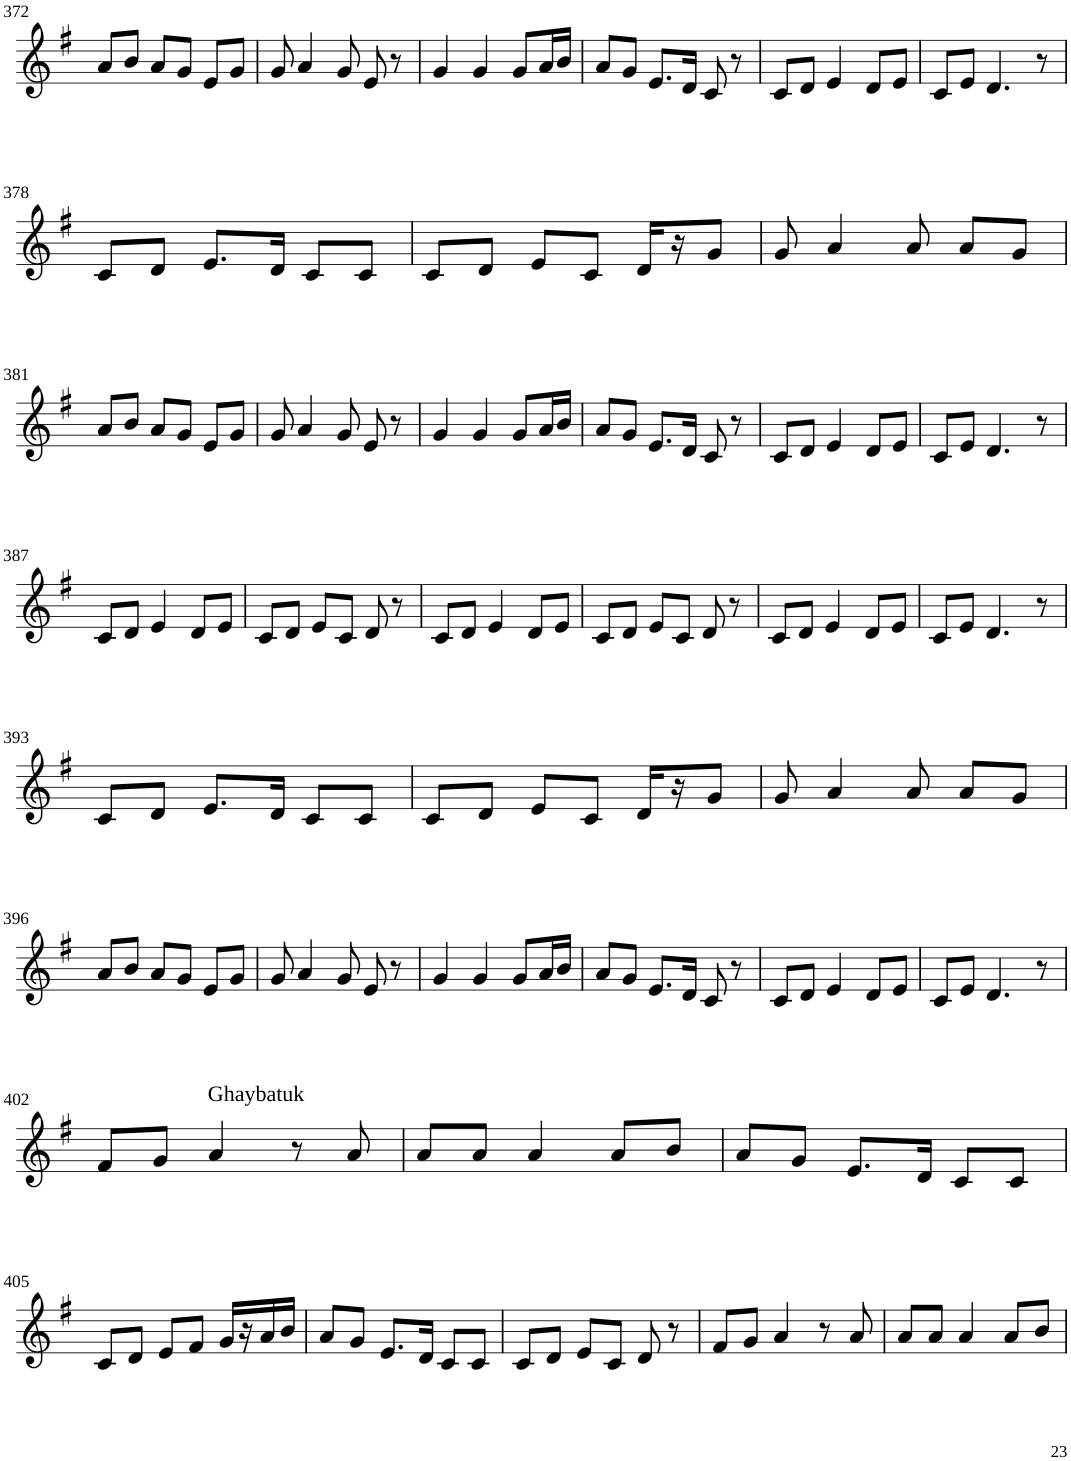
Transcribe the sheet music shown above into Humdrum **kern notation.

**kern
*part1
*staff1
*I"Violin
!!LO:PB:g=z
*clefG2
*k[f#]
*G:
*M3/4
=372
8a/L
8b/J
8a/L
8g/J
8e/L
8g/J
=373
8g/
4a/
8g/
8e/
8r
=374
4g/
4g/
8g/L
16a/L
16b/JJ
=375
8a/L
8g/J
8.e/L
16d/Jk
8c/
8r
=376
8c/L
8d/J
4e/
8d/L
8e/J
=377
8c/L
8e/J
4.d/
8r
!!LO:LB:g=z
=378
8c/L
8d/J
8.e/L
16d/Jk
8c/L
8c/J
=379
8c/L
8d/J
8e/L
8c/J
16d/LL
16r
8g/J
=380
8g/
4a/
8a/
8a/L
8g/J
!!LO:LB:g=z
=381
8a/L
8b/J
8a/L
8g/J
8e/L
8g/J
=382
8g/
4a/
8g/
8e/
8r
=383
4g/
4g/
8g/L
16a/L
16b/JJ
=384
8a/L
8g/J
8.e/L
16d/Jk
8c/
8r
=385
8c/L
8d/J
4e/
8d/L
8e/J
=386
8c/L
8e/J
4.d/
8r
!!LO:LB:g=z
=387
8c/L
8d/J
4e/
8d/L
8e/J
=388
8c/L
8d/J
8e/L
8c/J
8d/
8r
=389
8c/L
8d/J
4e/
8d/L
8e/J
=390
8c/L
8d/J
8e/L
8c/J
8d/
8r
=391
8c/L
8d/J
4e/
8d/L
8e/J
=392
8c/L
8e/J
4.d/
8r
!!LO:LB:g=z
=393
8c/L
8d/J
8.e/L
16d/Jk
8c/L
8c/J
=394
8c/L
8d/J
8e/L
8c/J
16d/LL
16r
8g/J
=395
8g/
4a/
8a/
8a/L
8g/J
!!LO:LB:g=z
=396
8a/L
8b/J
8a/L
8g/J
8e/L
8g/J
=397
8g/
4a/
8g/
8e/
8r
=398
4g/
4g/
8g/L
16a/L
16b/JJ
=399
8a/L
8g/J
8.e/L
16d/Jk
8c/
8r
=400
8c/L
8d/J
4e/
8d/L
8e/J
=401
8c/L
8e/J
4.d/
8r
!!LO:LB:g=z
=402
8f#/L
8g/J
!LO:TX:a:t=Ghaybatuk
4a/
8r
8a/
=403
8a/L
8a/J
4a/
8a/L
8b/J
=404
8a/L
8g/J
8.e/L
16d/Jk
8c/L
8c/J
!!LO:LB:g=z
=405
8c/L
8d/J
8e/L
8f#/J
16g/LL
16r
16a/
16b/JJ
=406
8a/L
8g/J
8.e/L
16d/Jk
8c/L
8c/J
=407
8c/L
8d/J
8e/L
8c/J
8d/
8r
=408
8f#/L
8g/J
4a/
8r
8a/
=409
8a/L
8a/J
4a/
8a/L
8b/J
=
*-
